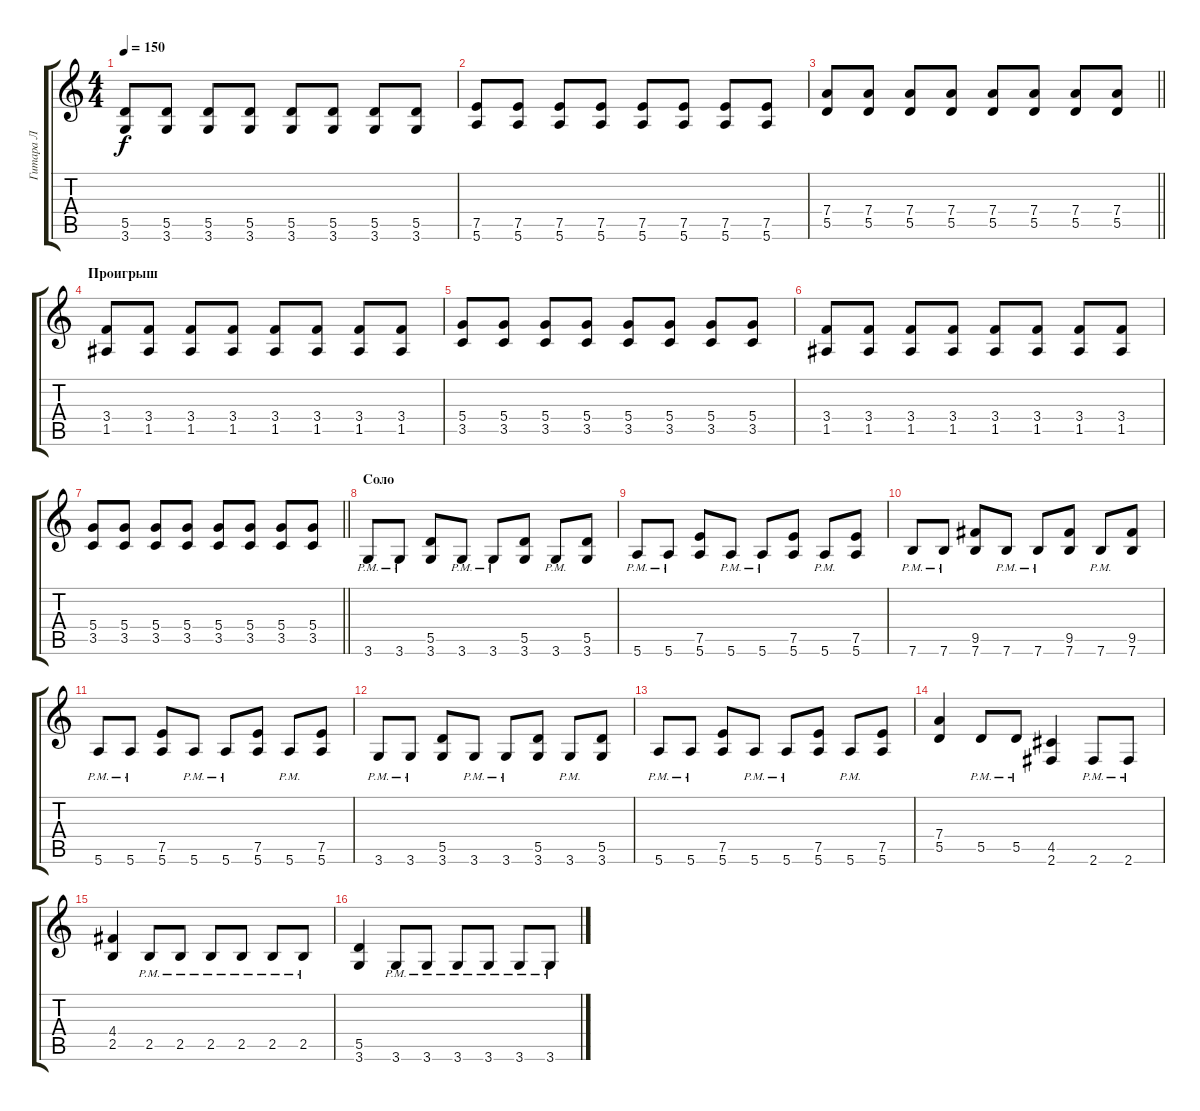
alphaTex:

\track ("Гитара Л" "Гитара Л") {instrument distortionguitar}
\staff {score tabs}
\tuning (E4 B3 G3 D3 A2 E2) {hide}
\ts (4 4)
\tempo 150
\clef g2
\ks c
(5.5 3.6).8{dy f} (5.5 3.6).8 (5.5 3.6).8 (5.5 3.6).8 (5.5 3.6).8 (5.5 3.6).8 (5.5 3.6).8 (5.5 3.6).8 |
(7.5 5.6).8 (7.5 5.6).8 (7.5 5.6).8 (7.5 5.6).8 (7.5 5.6).8 (7.5 5.6).8 (7.5 5.6).8 (7.5 5.6).8 |
\barLineRight lightlight
(7.4 5.5).8 (7.4 5.5).8 (7.4 5.5).8 (7.4 5.5).8 (7.4 5.5).8 (7.4 5.5).8 (7.4 5.5).8 (7.4 5.5).8 |
\section ("" "Проигрыш")
(3.4 1.5).8 (3.4 1.5).8 (3.4 1.5).8 (3.4 1.5).8 (3.4 1.5).8 (3.4 1.5).8 (3.4 1.5).8 (3.4 1.5).8 |
(5.4 3.5).8 (5.4 3.5).8 (5.4 3.5).8 (5.4 3.5).8 (5.4 3.5).8 (5.4 3.5).8 (5.4 3.5).8 (5.4 3.5).8 |
(3.4 1.5).8 (3.4 1.5).8 (3.4 1.5).8 (3.4 1.5).8 (3.4 1.5).8 (3.4 1.5).8 (3.4 1.5).8 (3.4 1.5).8 |
\barLineRight lightlight
(5.4 3.5).8 (5.4 3.5).8 (5.4 3.5).8 (5.4 3.5).8 (5.4 3.5).8 (5.4 3.5).8 (5.4 3.5).8 (5.4 3.5).8 |
\section ("" "Соло")
3.6{pm}.8 3.6{pm}.8 (5.5 3.6).8 3.6{pm}.8 3.6{pm}.8 (5.5 3.6).8 3.6{pm}.8 (5.5 3.6).8 |
5.6{pm}.8 5.6{pm}.8 (7.5 5.6).8 5.6{pm}.8 5.6{pm}.8 (7.5 5.6).8 5.6{pm}.8 (7.5 5.6).8 |
7.6{pm}.8 7.6{pm}.8 (9.5 7.6).8 7.6{pm}.8 7.6{pm}.8 (9.5 7.6).8 7.6{pm}.8 (9.5 7.6).8 |
5.6{pm}.8 5.6{pm}.8 (7.5 5.6).8 5.6{pm}.8 5.6{pm}.8 (7.5 5.6).8 5.6{pm}.8 (7.5 5.6).8 |
3.6{pm}.8 3.6{pm}.8 (5.5 3.6).8 3.6{pm}.8 3.6{pm}.8 (5.5 3.6).8 3.6{pm}.8 (5.5 3.6).8 |
5.6{pm}.8 5.6{pm}.8 (7.5 5.6).8 5.6{pm}.8 5.6{pm}.8 (7.5 5.6).8 5.6{pm}.8 (7.5 5.6).8 |
(7.4 5.5).4 5.5{pm}.8 5.5{pm}.8 (4.5 2.6).4 2.6{pm}.8 2.6{pm}.8 |
(4.4 2.5).4 2.5{pm}.8 2.5{pm}.8 2.5{pm}.8 2.5{pm}.8 2.5{pm}.8 2.5{pm}.8 |
(5.5 3.6).4 3.6{pm}.8 3.6{pm}.8 3.6{pm}.8 3.6{pm}.8 3.6{pm}.8 3.6{pm}.8
